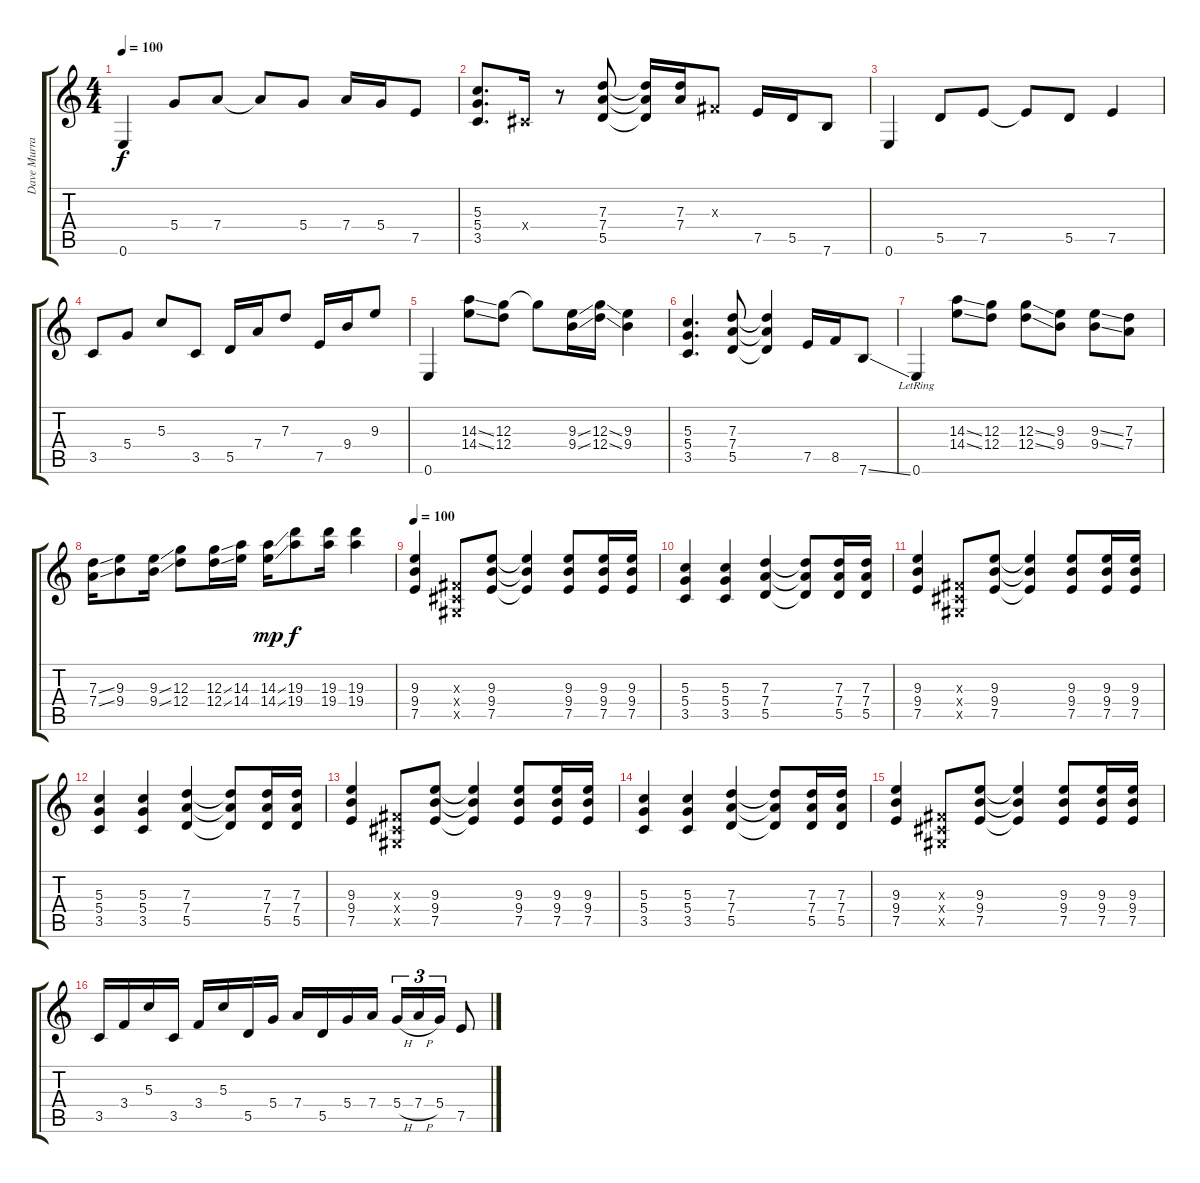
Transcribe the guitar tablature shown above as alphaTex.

\track ("Dave Murray" "Dave Murra") {instrument distortionguitar}
\staff {score tabs}
\tuning (E4 B3 G3 D3 A2 E2) {hide}
\ts (4 4)
\tempo 100
\clef g2
\ks c
0.6.4{dy f} 5.4.8 7.4.8 7.4{t}.8 5.4.8 7.4.16 5.4.16 7.5.8 |
(5.3 5.4 3.5).8{d} -1.4{x}.16 r.8 (7.3 7.4 5.5).8 (7.3{t} 7.4{t} 5.5{t}).16 (7.3 7.4).16 -1.3{x}.8 7.5.16 5.5.16 7.6.8 |
0.6.4 5.5.8 7.5.8 7.5{t}.8 5.5.8 7.5.4 |
3.5.8 5.4.8 5.3.8 3.5.8 5.5.16 7.4.16 7.3.8 7.5.16 9.4.16 9.3.8 |
0.6.4 (14.3{ss} 14.4{ss}).8 (12.3 12.4).8 12.3{t}.8 (9.3{ss} 9.4{ss}).16 (12.3{ss} 12.4{ss}).16 (9.3 9.4).4 |
(5.3 5.4 3.5).4{d} (7.3 7.4 5.5).8 (7.3{t} 7.4{t} 5.5{t}).4 7.5.16 8.5.16 7.6{ss}.8 |
0.6{lr}.4 (14.3{ss} 14.4{ss}).8 (12.3 12.4).8 (12.3{ss} 12.4{ss}).8 (9.3 9.4).8 (9.3{ss} 9.4{ss}).8 (7.3 7.4).8 |
(7.3{ss} 7.4{ss}).16 (9.3 9.4).8 (9.3{ss} 9.4{ss}).16 (12.3 12.4).8 (12.3{ss} 12.4{ss}).16 (14.3 14.4).16 (14.3{ss} 14.4{ss}).16{dy mp} (19.3 19.4).8{dy f} (19.3 19.4).16 (19.3 19.4).4 |
\tempo 100
(9.3 9.4 7.5).4{volume 10 instrument distortionguitar} (-1.3{x} -1.4{x} -1.5{x}).8 (9.3 9.4 7.5).8 (9.3{t} 9.4{t} 7.5{t}).4 (9.3 9.4 7.5).8 (9.3 9.4 7.5).16 (9.3 9.4 7.5).16 |
(5.3 5.4 3.5).4 (5.3 5.4 3.5).4 (7.3 7.4 5.5).4 (7.3{t} 7.4{t} 5.5{t}).8 (7.3 7.4 5.5).16 (7.3 7.4 5.5).16 |
(9.3 9.4 7.5).4 (-1.3{x} -1.4{x} -1.5{x}).8 (9.3 9.4 7.5).8 (9.3{t} 9.4{t} 7.5{t}).4 (9.3 9.4 7.5).8 (9.3 9.4 7.5).16 (9.3 9.4 7.5).16 |
(5.3 5.4 3.5).4 (5.3 5.4 3.5).4 (7.3 7.4 5.5).4 (7.3{t} 7.4{t} 5.5{t}).8 (7.3 7.4 5.5).16 (7.3 7.4 5.5).16 |
(9.3 9.4 7.5).4 (-1.3{x} -1.4{x} -1.5{x}).8 (9.3 9.4 7.5).8 (9.3{t} 9.4{t} 7.5{t}).4 (9.3 9.4 7.5).8 (9.3 9.4 7.5).16 (9.3 9.4 7.5).16 |
(5.3 5.4 3.5).4 (5.3 5.4 3.5).4 (7.3 7.4 5.5).4 (7.3{t} 7.4{t} 5.5{t}).8 (7.3 7.4 5.5).16 (7.3 7.4 5.5).16 |
(9.3 9.4 7.5).4 (-1.3{x} -1.4{x} -1.5{x}).8 (9.3 9.4 7.5).8 (9.3{t} 9.4{t} 7.5{t}).4 (9.3 9.4 7.5).8 (9.3 9.4 7.5).16 (9.3 9.4 7.5).16 |
3.5.16{instrument distortionguitar} 3.4.16 5.3.16 3.5.16 3.4.16 5.3.16 5.5.16 5.4.16 7.4.16 5.5.16 5.4.16 7.4.16 5.4{h}.16{tu (3 2)} 7.4{h}.16{tu (3 2)} 5.4.16{tu (3 2)} 7.5.8
